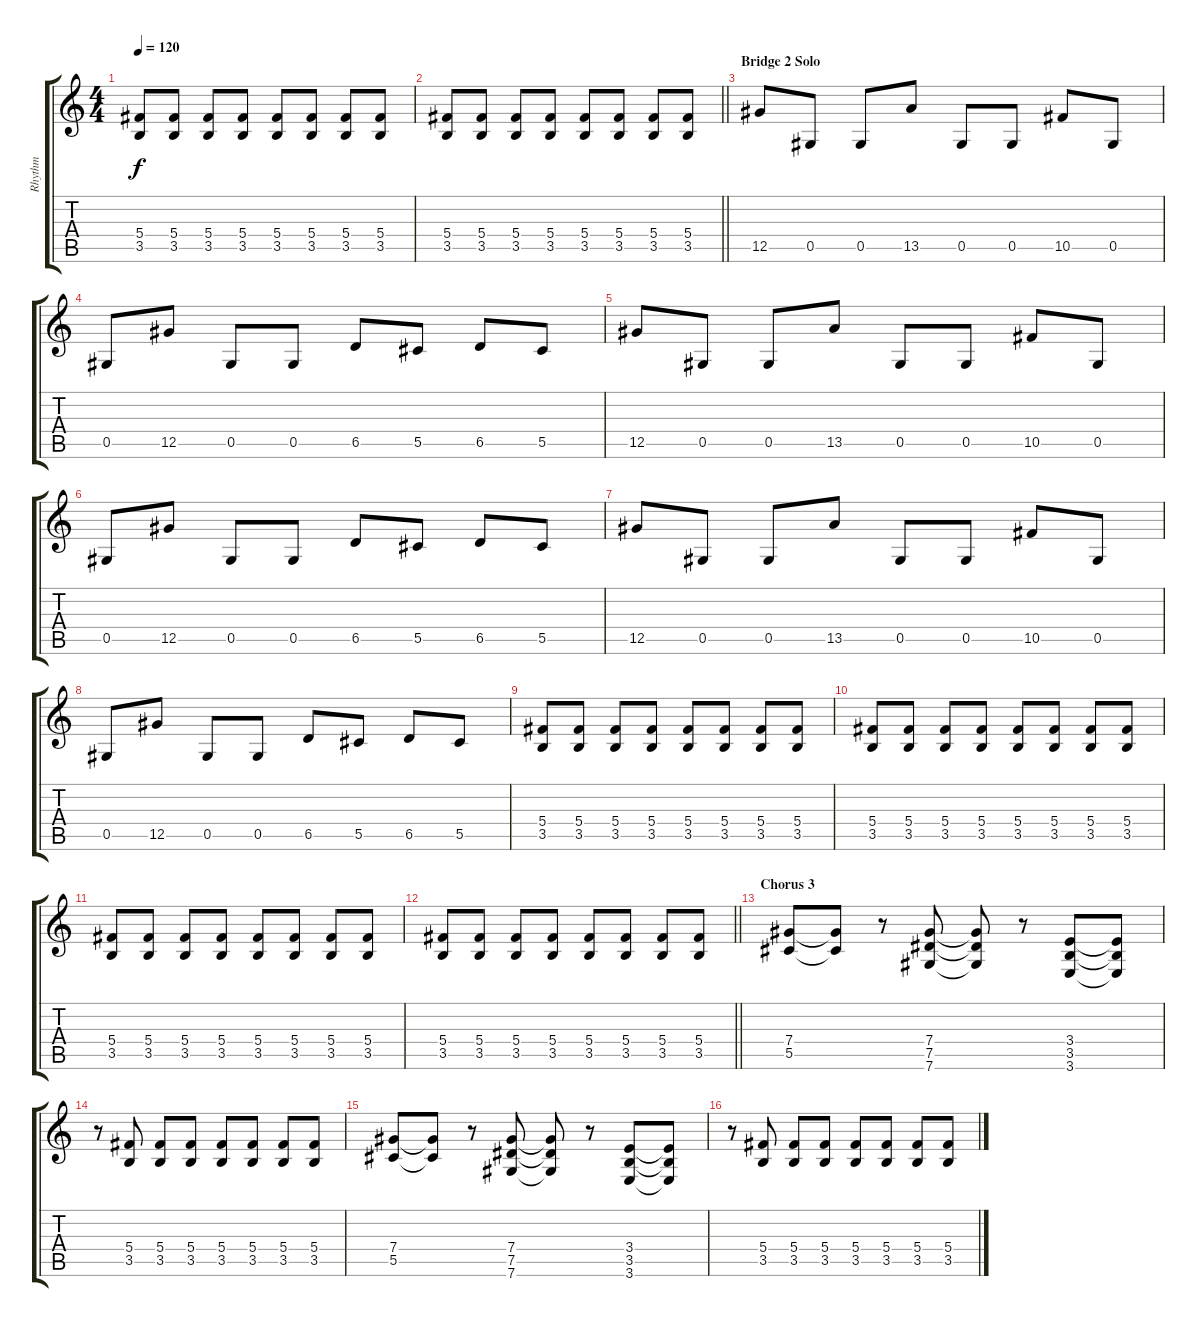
\track ("Rhythm" "Rhythm") {instrument distortionguitar}
\staff {score tabs}
\tuning (Eb4 Bb3 Gb3 Db3 Ab2 Db2) {hide}
\ts (4 4)
\tempo 120
\clef g2
\ks c
(5.4 3.5).8{dy f} (5.4 3.5).8 (5.4 3.5).8 (5.4 3.5).8 (5.4 3.5).8 (5.4 3.5).8 (5.4 3.5).8 (5.4 3.5).8 |
\barLineRight lightlight
(5.4 3.5).8 (5.4 3.5).8 (5.4 3.5).8 (5.4 3.5).8 (5.4 3.5).8 (5.4 3.5).8 (5.4 3.5).8 (5.4 3.5).8 |
\section ("" "Bridge 2 Solo")
12.5.8 0.5.8 0.5.8 13.5.8 0.5.8 0.5.8 10.5.8 0.5.8 |
0.5.8 12.5.8 0.5.8 0.5.8 6.5.8 5.5.8 6.5.8 5.5.8 |
12.5.8 0.5.8 0.5.8 13.5.8 0.5.8 0.5.8 10.5.8 0.5.8 |
0.5.8 12.5.8 0.5.8 0.5.8 6.5.8 5.5.8 6.5.8 5.5.8 |
12.5.8 0.5.8 0.5.8 13.5.8 0.5.8 0.5.8 10.5.8 0.5.8 |
0.5.8 12.5.8 0.5.8 0.5.8 6.5.8 5.5.8 6.5.8 5.5.8 |
(5.4 3.5).8 (5.4 3.5).8 (5.4 3.5).8 (5.4 3.5).8 (5.4 3.5).8 (5.4 3.5).8 (5.4 3.5).8 (5.4 3.5).8 |
(5.4 3.5).8 (5.4 3.5).8 (5.4 3.5).8 (5.4 3.5).8 (5.4 3.5).8 (5.4 3.5).8 (5.4 3.5).8 (5.4 3.5).8 |
(5.4 3.5).8 (5.4 3.5).8 (5.4 3.5).8 (5.4 3.5).8 (5.4 3.5).8 (5.4 3.5).8 (5.4 3.5).8 (5.4 3.5).8 |
\barLineRight lightlight
(5.4 3.5).8 (5.4 3.5).8 (5.4 3.5).8 (5.4 3.5).8 (5.4 3.5).8 (5.4 3.5).8 (5.4 3.5).8 (5.4 3.5).8 |
\section ("" "Chorus 3")
(7.4 5.5).8 (7.4{t} 5.5{t}).8 r.8 (7.4 7.5 7.6).8 (7.4{t} 7.5{t} 7.6{t}).8 r.8 (3.4 3.5 3.6).8 (3.4{t} 3.5{t} 3.6{t}).8 |
r.8 (5.4 3.5).8 (5.4 3.5).8 (5.4 3.5).8 (5.4 3.5).8 (5.4 3.5).8 (5.4 3.5).8 (5.4 3.5).8 |
(7.4 5.5).8 (7.4{t} 5.5{t}).8 r.8 (7.4 7.5 7.6).8 (7.4{t} 7.5{t} 7.6{t}).8 r.8 (3.4 3.5 3.6).8 (3.4{t} 3.5{t} 3.6{t}).8 |
r.8 (5.4 3.5).8 (5.4 3.5).8 (5.4 3.5).8 (5.4 3.5).8 (5.4 3.5).8 (5.4 3.5).8 (5.4 3.5).8
